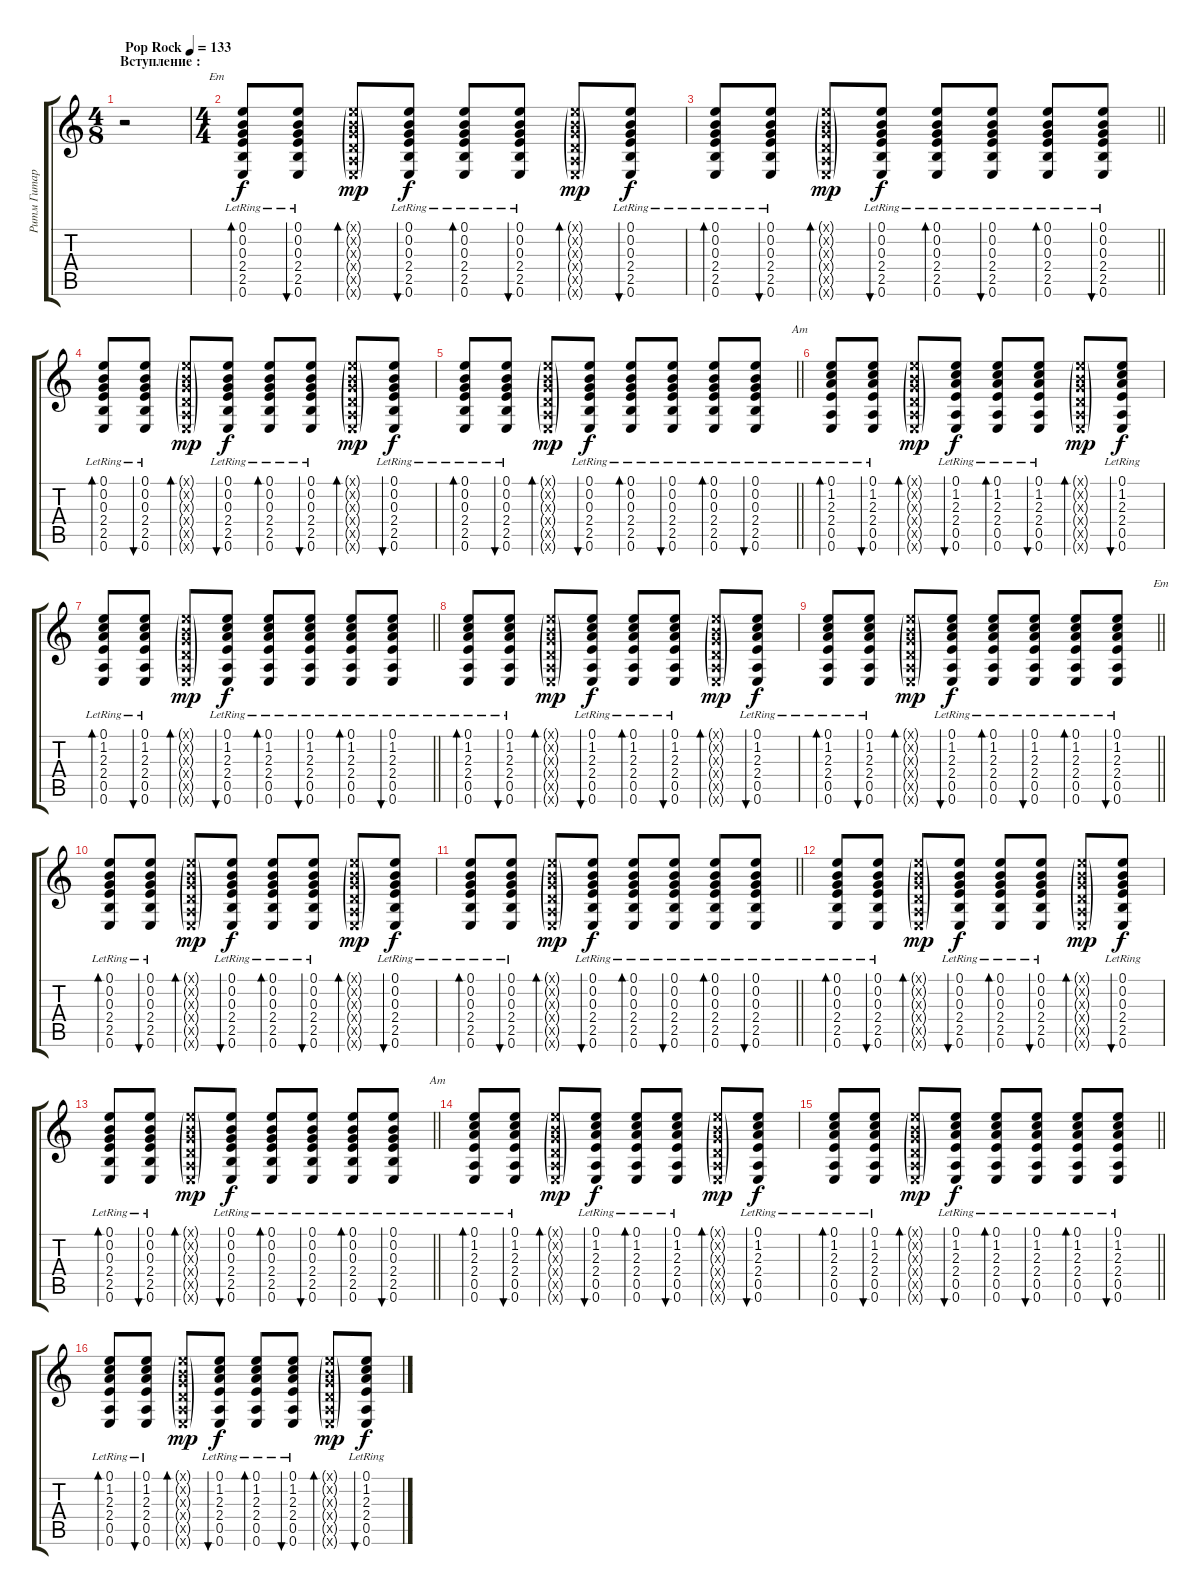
\track ("Ритм Гитара" "Ритм Гитар") {instrument acousticguitarsteel}
\staff {score tabs}
\tuning (E4 B3 G3 D3 A2 E2) {hide}
\ts (4 8)
\section ("" "Вступление :")
\tempo (133 "Pop Rock")
\clef g2
\ks c
r.2{txt "                            Em" dy f instrument acousticguitarsteel} |
\ts (4 4)
(0.1{lr} 0.2{lr} 0.3{lr} 2.4{lr} 2.5{lr} 0.6{lr}).8{bd 30} (0.1{lr} 0.2{lr} 0.3{lr} 2.4{lr} 2.5{lr} 0.6{lr}).8{bu 30} (0.1{g x} 0.2{g x} 0.3{g x} 0.4{g x} 0.5{g x} 0.6{g x}).8{bd 30 dy mp} (0.1{lr} 0.2{lr} 0.3{lr} 2.4{lr} 2.5{lr} 0.6{lr}).8{bu 30 dy f} (0.1{lr} 0.2{lr} 0.3{lr} 2.4{lr} 2.5{lr} 0.6{lr}).8{bd 30} (0.1{lr} 0.2{lr} 0.3{lr} 2.4{lr} 2.5{lr} 0.6{lr}).8{bu 30} (0.1{g x} 0.2{g x} 0.3{g x} 0.4{g x} 0.5{g x} 0.6{g x}).8{bd 30 dy mp} (0.1{lr} 0.2{lr} 0.3{lr} 2.4{lr} 2.5{lr} 0.6{lr}).8{bu 30 dy f} |
\barLineRight lightlight
(0.1{lr} 0.2{lr} 0.3{lr} 2.4{lr} 2.5{lr} 0.6{lr}).8{bd 30} (0.1{lr} 0.2{lr} 0.3{lr} 2.4{lr} 2.5 0.6{lr}).8{bu 30} (0.1{g x} 0.2{g x} 0.3{g x} 0.4{g x} 0.5{g x} 0.6{g x}).8{bd 30 dy mp} (0.1{lr} 0.2{lr} 0.3{lr} 2.4{lr} 2.5{lr} 0.6{lr}).8{bu 30 dy f} (0.1{lr} 0.2{lr} 0.3{lr} 2.4 2.5{lr} 0.6{lr}).8{bd 30} (0.1{lr} 0.2{lr} 0.3 2.4{lr} 2.5{lr} 0.6{lr}).8{bu 30} (0.1{lr} 0.2{lr} 0.3{lr} 2.4 2.5{lr} 0.6{lr}).8{bd 30} (0.1{lr} 0.2{lr} 0.3{lr} 2.4{lr} 2.5{lr} 0.6{lr}).8{bu 30} |
(0.1{lr} 0.2{lr} 0.3{lr} 2.4{lr} 2.5{lr} 0.6{lr}).8{bd 30} (0.1{lr} 0.2{lr} 0.3{lr} 2.4{lr} 2.5{lr} 0.6{lr}).8{bu 30} (0.1{g x} 0.2{g x} 0.3{g x} 0.4{g x} 0.5{g x} 0.6{g x}).8{bd 30 dy mp} (0.1{lr} 0.2{lr} 0.3{lr} 2.4{lr} 2.5{lr} 0.6{lr}).8{bu 30 dy f} (0.1{lr} 0.2{lr} 0.3{lr} 2.4{lr} 2.5{lr} 0.6{lr}).8{bd 30} (0.1{lr} 0.2{lr} 0.3{lr} 2.4{lr} 2.5{lr} 0.6{lr}).8{bu 30} (0.1{g x} 0.2{g x} 0.3{g x} 0.4{g x} 0.5{g x} 0.6{g x}).8{bd 30 dy mp} (0.1{lr} 0.2{lr} 0.3{lr} 2.4{lr} 2.5{lr} 0.6{lr}).8{bu 30 dy f} |
\barLineRight lightlight
(0.1{lr} 0.2{lr} 0.3{lr} 2.4{lr} 2.5{lr} 0.6{lr}).8{bd 30} (0.1{lr} 0.2{lr} 0.3{lr} 2.4{lr} 2.5 0.6{lr}).8{bu 30} (0.1{g x} 0.2{g x} 0.3{g x} 0.4{g x} 0.5{g x} 0.6{g x}).8{bd 30 dy mp} (0.1{lr} 0.2{lr} 0.3{lr} 2.4{lr} 2.5{lr} 0.6{lr}).8{bu 30 dy f} (0.1{lr} 0.2{lr} 0.3{lr} 2.4 2.5{lr} 0.6{lr}).8{bd 30} (0.1{lr} 0.2{lr} 0.3 2.4{lr} 2.5{lr} 0.6{lr}).8{bu 30} (0.1{lr} 0.2{lr} 0.3{lr} 2.4 2.5{lr} 0.6{lr}).8{bd 30} (0.1{lr} 0.2{lr} 0.3{lr} 2.4{lr} 2.5{lr} 0.6{lr}).8{bu 30 txt "            Am"} |
(0.1{lr} 1.2{lr} 2.3{lr} 2.4{lr} 0.5{lr} 0.6{lr}).8{bd 30} (0.1{lr} 1.2{lr} 2.3{lr} 2.4{lr} 0.5{lr} 0.6{lr}).8{bu 30} (0.1{g x} 0.2{g x} 0.3{g x} 0.4{g x} 0.5{g x} 0.6{g x}).8{bd 30 dy mp} (0.1{lr} 1.2{lr} 2.3{lr} 2.4{lr} 0.5{lr} 0.6{lr}).8{bu 30 dy f} (0.1{lr} 1.2{lr} 2.3{lr} 2.4{lr} 0.5{lr} 0.6{lr}).8{bd 30} (0.1{lr} 1.2{lr} 2.3{lr} 2.4{lr} 0.5{lr} 0.6{lr}).8{bu 30} (0.1{g x} 0.2{g x} 0.3{g x} 0.4{g x} 0.5{g x} 0.6{g x}).8{bd 30 dy mp} (0.1{lr} 1.2{lr} 2.3{lr} 2.4{lr} 0.5{lr} 0.6{lr}).8{bu 30 dy f} |
\barLineRight lightlight
(0.1{lr} 1.2{lr} 2.3{lr} 2.4{lr} 0.5{lr} 0.6{lr}).8{bd 30} (0.1{lr} 1.2{lr} 2.3{lr} 2.4{lr} 0.5 0.6{lr}).8{bu 30} (0.1{g x} 0.2{g x} 0.3{g x} 0.4{g x} 0.5{g x} 0.6{g x}).8{bd 30 dy mp} (0.1{lr} 1.2{lr} 2.3{lr} 2.4{lr} 0.5{lr} 0.6{lr}).8{bu 30 dy f} (0.1{lr} 1.2{lr} 2.3{lr} 2.4 0.5{lr} 0.6{lr}).8{bd 30} (0.1{lr} 1.2{lr} 2.3 2.4{lr} 0.5{lr} 0.6{lr}).8{bu 30} (0.1{lr} 1.2{lr} 2.3{lr} 2.4 0.5{lr} 0.6{lr}).8{bd 30} (0.1{lr} 1.2{lr} 2.3{lr} 2.4{lr} 0.5{lr} 0.6{lr}).8{bu 30} |
(0.1{lr} 1.2{lr} 2.3{lr} 2.4{lr} 0.5{lr} 0.6{lr}).8{bd 30} (0.1{lr} 1.2{lr} 2.3{lr} 2.4{lr} 0.5{lr} 0.6{lr}).8{bu 30} (0.1{g x} 0.2{g x} 0.3{g x} 0.4{g x} 0.5{g x} 0.6{g x}).8{bd 30 dy mp} (0.1{lr} 1.2{lr} 2.3{lr} 2.4{lr} 0.5{lr} 0.6{lr}).8{bu 30 dy f} (0.1{lr} 1.2{lr} 2.3{lr} 2.4{lr} 0.5{lr} 0.6{lr}).8{bd 30} (0.1{lr} 1.2{lr} 2.3{lr} 2.4{lr} 0.5{lr} 0.6{lr}).8{bu 30} (0.1{g x} 0.2{g x} 0.3{g x} 0.4{g x} 0.5{g x} 0.6{g x}).8{bd 30 dy mp} (0.1{lr} 1.2{lr} 2.3{lr} 2.4{lr} 0.5{lr} 0.6{lr}).8{bu 30 dy f} |
\barLineRight lightlight
(0.1{lr} 1.2{lr} 2.3{lr} 2.4{lr} 0.5{lr} 0.6{lr}).8{bd 30} (0.1{lr} 1.2{lr} 2.3{lr} 2.4{lr} 0.5 0.6{lr}).8{bu 30} (0.1{g x} 0.2{g x} 0.3{g x} 0.4{g x} 0.5{g x} 0.6{g x}).8{bd 30 dy mp} (0.1{lr} 1.2{lr} 2.3{lr} 2.4{lr} 0.5{lr} 0.6{lr}).8{bu 30 dy f} (0.1{lr} 1.2{lr} 2.3{lr} 2.4 0.5{lr} 0.6{lr}).8{bd 30} (0.1{lr} 1.2{lr} 2.3 2.4{lr} 0.5{lr} 0.6{lr}).8{bu 30} (0.1{lr} 1.2{lr} 2.3{lr} 2.4 0.5{lr} 0.6{lr}).8{bd 30} (0.1{lr} 1.2{lr} 2.3{lr} 2.4{lr} 0.5{lr} 0.6{lr}).8{bu 30 txt "            Em"} |
(0.1{lr} 0.2{lr} 0.3{lr} 2.4{lr} 2.5{lr} 0.6{lr}).8{bd 30} (0.1{lr} 0.2{lr} 0.3{lr} 2.4{lr} 2.5{lr} 0.6{lr}).8{bu 30} (0.1{g x} 0.2{g x} 0.3{g x} 0.4{g x} 0.5{g x} 0.6{g x}).8{bd 30 dy mp} (0.1{lr} 0.2{lr} 0.3{lr} 2.4{lr} 2.5{lr} 0.6{lr}).8{bu 30 dy f} (0.1{lr} 0.2{lr} 0.3{lr} 2.4{lr} 2.5{lr} 0.6{lr}).8{bd 30} (0.1{lr} 0.2{lr} 0.3{lr} 2.4{lr} 2.5{lr} 0.6{lr}).8{bu 30} (0.1{g x} 0.2{g x} 0.3{g x} 0.4{g x} 0.5{g x} 0.6{g x}).8{bd 30 dy mp} (0.1{lr} 0.2{lr} 0.3{lr} 2.4{lr} 2.5{lr} 0.6{lr}).8{bu 30 dy f} |
\barLineRight lightlight
(0.1{lr} 0.2{lr} 0.3{lr} 2.4{lr} 2.5{lr} 0.6{lr}).8{bd 30} (0.1{lr} 0.2{lr} 0.3{lr} 2.4{lr} 2.5 0.6{lr}).8{bu 30} (0.1{g x} 0.2{g x} 0.3{g x} 0.4{g x} 0.5{g x} 0.6{g x}).8{bd 30 dy mp} (0.1{lr} 0.2{lr} 0.3{lr} 2.4{lr} 2.5{lr} 0.6{lr}).8{bu 30 dy f} (0.1{lr} 0.2{lr} 0.3{lr} 2.4 2.5{lr} 0.6{lr}).8{bd 30} (0.1{lr} 0.2{lr} 0.3 2.4{lr} 2.5{lr} 0.6{lr}).8{bu 30} (0.1{lr} 0.2{lr} 0.3{lr} 2.4 2.5{lr} 0.6{lr}).8{bd 30} (0.1{lr} 0.2{lr} 0.3{lr} 2.4{lr} 2.5{lr} 0.6{lr}).8{bu 30} |
(0.1{lr} 0.2{lr} 0.3{lr} 2.4{lr} 2.5{lr} 0.6{lr}).8{bd 30} (0.1{lr} 0.2{lr} 0.3{lr} 2.4{lr} 2.5{lr} 0.6{lr}).8{bu 30} (0.1{g x} 0.2{g x} 0.3{g x} 0.4{g x} 0.5{g x} 0.6{g x}).8{bd 30 dy mp} (0.1{lr} 0.2{lr} 0.3{lr} 2.4{lr} 2.5{lr} 0.6{lr}).8{bu 30 dy f} (0.1{lr} 0.2{lr} 0.3{lr} 2.4{lr} 2.5{lr} 0.6{lr}).8{bd 30} (0.1{lr} 0.2{lr} 0.3{lr} 2.4{lr} 2.5{lr} 0.6{lr}).8{bu 30} (0.1{g x} 0.2{g x} 0.3{g x} 0.4{g x} 0.5{g x} 0.6{g x}).8{bd 30 dy mp} (0.1{lr} 0.2{lr} 0.3{lr} 2.4{lr} 2.5{lr} 0.6{lr}).8{bu 30 dy f} |
\barLineRight lightlight
(0.1{lr} 0.2{lr} 0.3{lr} 2.4{lr} 2.5{lr} 0.6{lr}).8{bd 30} (0.1{lr} 0.2{lr} 0.3{lr} 2.4{lr} 2.5 0.6{lr}).8{bu 30} (0.1{g x} 0.2{g x} 0.3{g x} 0.4{g x} 0.5{g x} 0.6{g x}).8{bd 30 dy mp} (0.1{lr} 0.2{lr} 0.3{lr} 2.4{lr} 2.5{lr} 0.6{lr}).8{bu 30 dy f} (0.1{lr} 0.2{lr} 0.3{lr} 2.4 2.5{lr} 0.6{lr}).8{bd 30} (0.1{lr} 0.2{lr} 0.3 2.4{lr} 2.5{lr} 0.6{lr}).8{bu 30} (0.1{lr} 0.2{lr} 0.3{lr} 2.4 2.5{lr} 0.6{lr}).8{bd 30} (0.1{lr} 0.2{lr} 0.3{lr} 2.4{lr} 2.5{lr} 0.6{lr}).8{bu 30 txt "            Am"} |
(0.1{lr} 1.2{lr} 2.3{lr} 2.4{lr} 0.5{lr} 0.6{lr}).8{bd 30} (0.1{lr} 1.2{lr} 2.3{lr} 2.4{lr} 0.5{lr} 0.6{lr}).8{bu 30} (0.1{g x} 0.2{g x} 0.3{g x} 0.4{g x} 0.5{g x} 0.6{g x}).8{bd 30 dy mp} (0.1{lr} 1.2{lr} 2.3{lr} 2.4{lr} 0.5{lr} 0.6{lr}).8{bu 30 dy f} (0.1{lr} 1.2{lr} 2.3{lr} 2.4{lr} 0.5{lr} 0.6{lr}).8{bd 30} (0.1{lr} 1.2{lr} 2.3{lr} 2.4{lr} 0.5{lr} 0.6{lr}).8{bu 30} (0.1{g x} 0.2{g x} 0.3{g x} 0.4{g x} 0.5{g x} 0.6{g x}).8{bd 30 dy mp} (0.1{lr} 1.2{lr} 2.3{lr} 2.4{lr} 0.5{lr} 0.6{lr}).8{bu 30 dy f} |
\barLineRight lightlight
(0.1{lr} 1.2{lr} 2.3{lr} 2.4{lr} 0.5{lr} 0.6{lr}).8{bd 30} (0.1{lr} 1.2{lr} 2.3{lr} 2.4{lr} 0.5 0.6{lr}).8{bu 30} (0.1{g x} 0.2{g x} 0.3{g x} 0.4{g x} 0.5{g x} 0.6{g x}).8{bd 30 dy mp} (0.1{lr} 1.2{lr} 2.3{lr} 2.4{lr} 0.5{lr} 0.6{lr}).8{bu 30 dy f} (0.1{lr} 1.2{lr} 2.3{lr} 2.4 0.5{lr} 0.6{lr}).8{bd 30} (0.1{lr} 1.2{lr} 2.3 2.4{lr} 0.5{lr} 0.6{lr}).8{bu 30} (0.1{lr} 1.2{lr} 2.3{lr} 2.4 0.5{lr} 0.6{lr}).8{bd 30} (0.1{lr} 1.2{lr} 2.3{lr} 2.4{lr} 0.5{lr} 0.6{lr}).8{bu 30} |
(0.1{lr} 1.2{lr} 2.3{lr} 2.4{lr} 0.5{lr} 0.6{lr}).8{bd 30} (0.1{lr} 1.2{lr} 2.3{lr} 2.4{lr} 0.5{lr} 0.6{lr}).8{bu 30} (0.1{g x} 0.2{g x} 0.3{g x} 0.4{g x} 0.5{g x} 0.6{g x}).8{bd 30 dy mp} (0.1{lr} 1.2{lr} 2.3{lr} 2.4{lr} 0.5{lr} 0.6{lr}).8{bu 30 dy f} (0.1{lr} 1.2{lr} 2.3{lr} 2.4{lr} 0.5{lr} 0.6{lr}).8{bd 30} (0.1{lr} 1.2{lr} 2.3{lr} 2.4{lr} 0.5{lr} 0.6{lr}).8{bu 30} (0.1{g x} 0.2{g x} 0.3{g x} 0.4{g x} 0.5{g x} 0.6{g x}).8{bd 30 dy mp} (0.1{lr} 1.2{lr} 2.3{lr} 2.4{lr} 0.5{lr} 0.6{lr}).8{bu 30 dy f}
